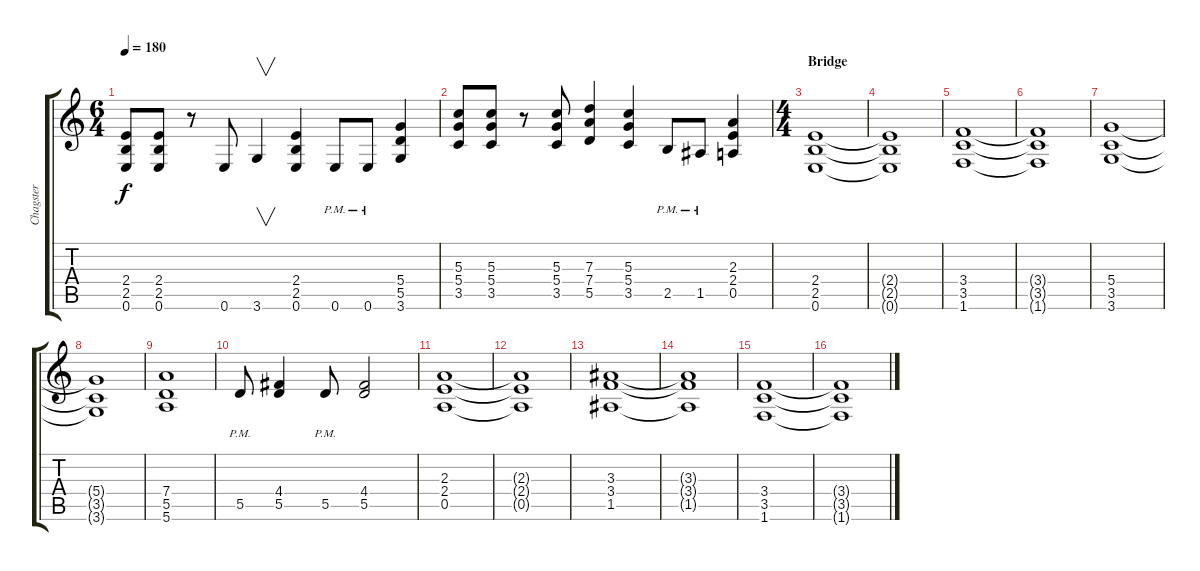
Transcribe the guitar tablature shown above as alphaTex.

\track ("Chagster" "Chagster") {instrument distortionguitar}
\staff {score tabs}
\tuning (E4 B3 G3 D3 A2 E2) {hide}
\ts (6 4)
\tempo 180
\clef g2
\ks c
(2.4 2.5 0.6).8{dy f} (2.4 2.5 0.6).8 r.8 0.6.8 3.6.4{v} (2.4 2.5 0.6).4 0.6{pm}.8 0.6{pm}.8 (5.4 5.5 3.6).4 |
(5.3 5.4 3.5).8 (5.3 5.4 3.5).8 r.8 (5.3 5.4 3.5).8 (7.3 7.4 5.5).4 (5.3 5.4 3.5).4 2.5{pm}.8 1.5{pm}.8 (2.3 2.4 0.5).4 |
\ts (4 4)
\section ("" "Bridge")
(2.4 2.5 0.6).1 |
(2.4{t} 2.5{t} 0.6{t}).1 |
(3.4 3.5 1.6).1 |
(3.4{t} 3.5{t} 1.6{t}).1 |
(5.4 3.5 3.6).1 |
(5.4{t} 3.5{t} 3.6{t}).1 |
(7.4 5.5 5.6).1 |
5.5{pm}.8 (4.4 5.5).4 5.5{pm}.8 (4.4 5.5).2 |
(2.3 2.4 0.5).1 |
(2.3{t} 2.4{t} 0.5{t}).1 |
(3.3 3.4 1.5).1 |
(3.3{t} 3.4{t} 1.5{t}).1 |
(3.4 3.5 1.6).1 |
(3.4{t} 3.5{t} 1.6{t}).1
